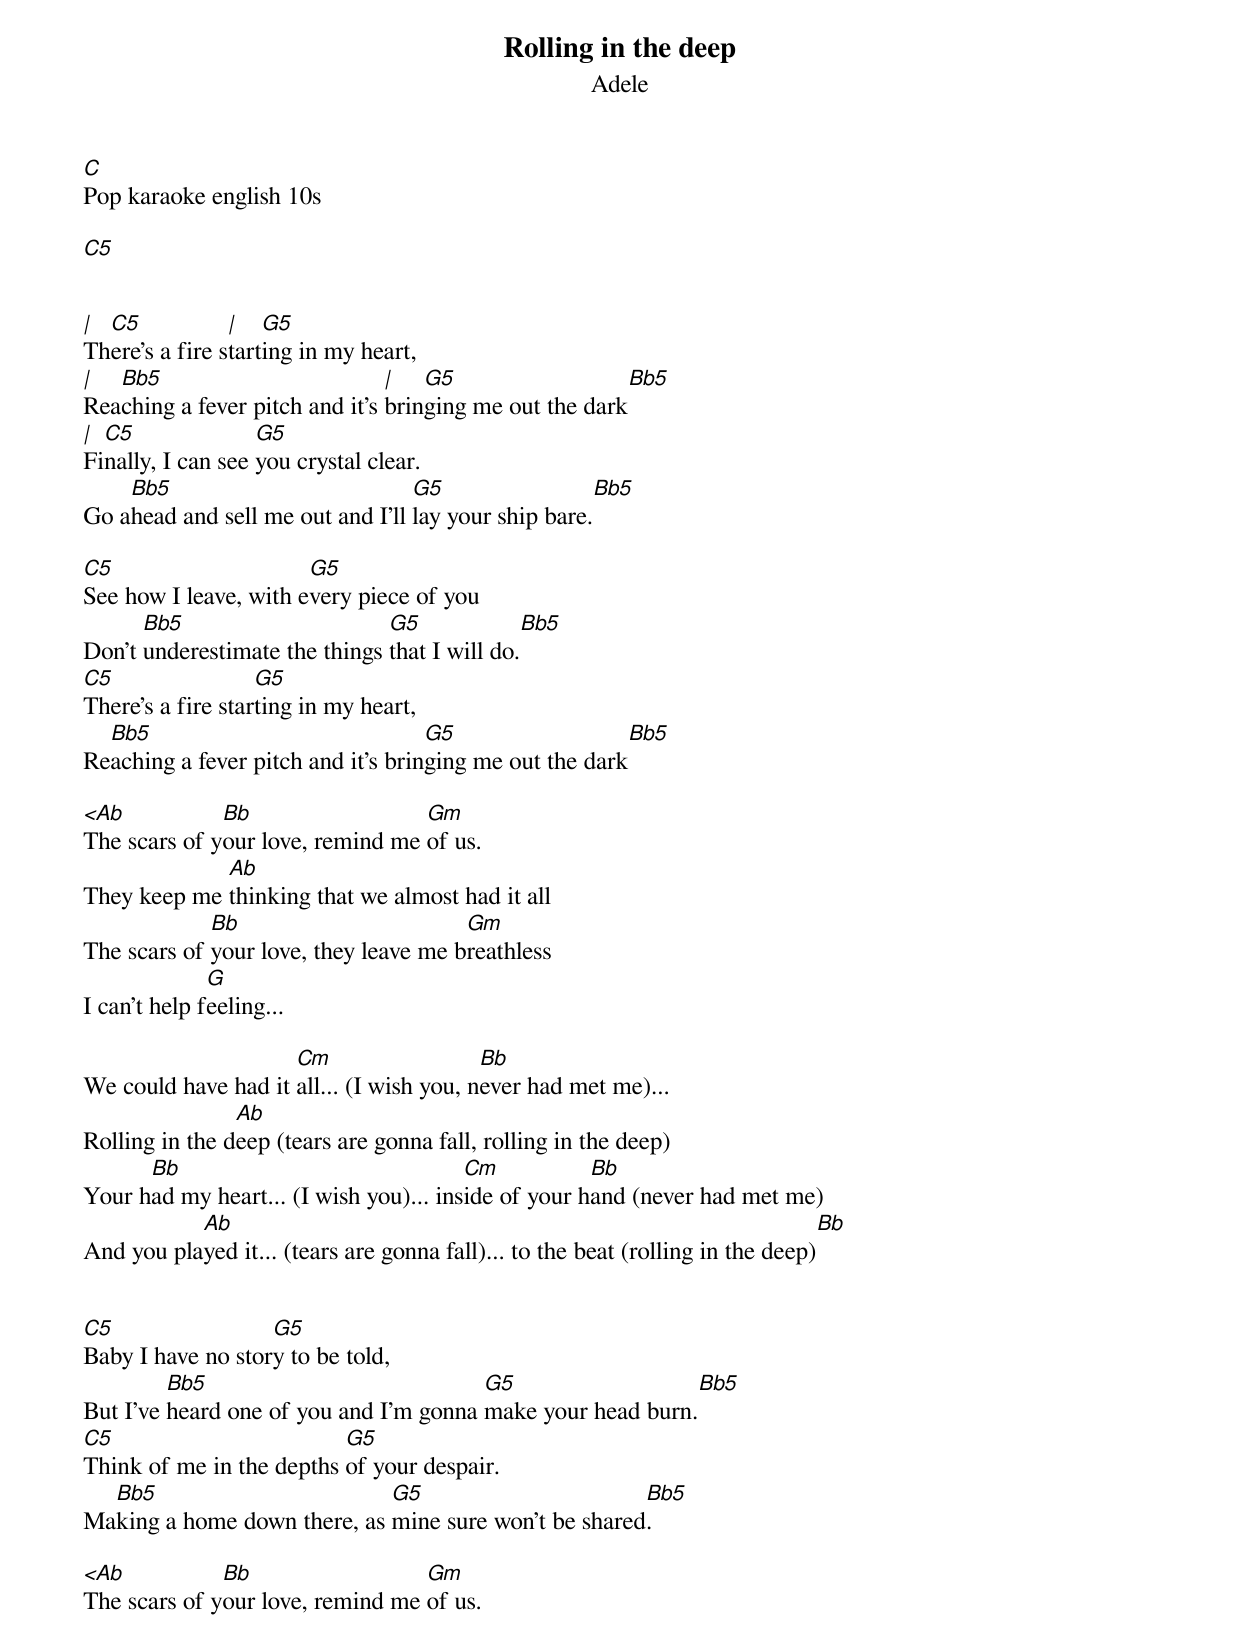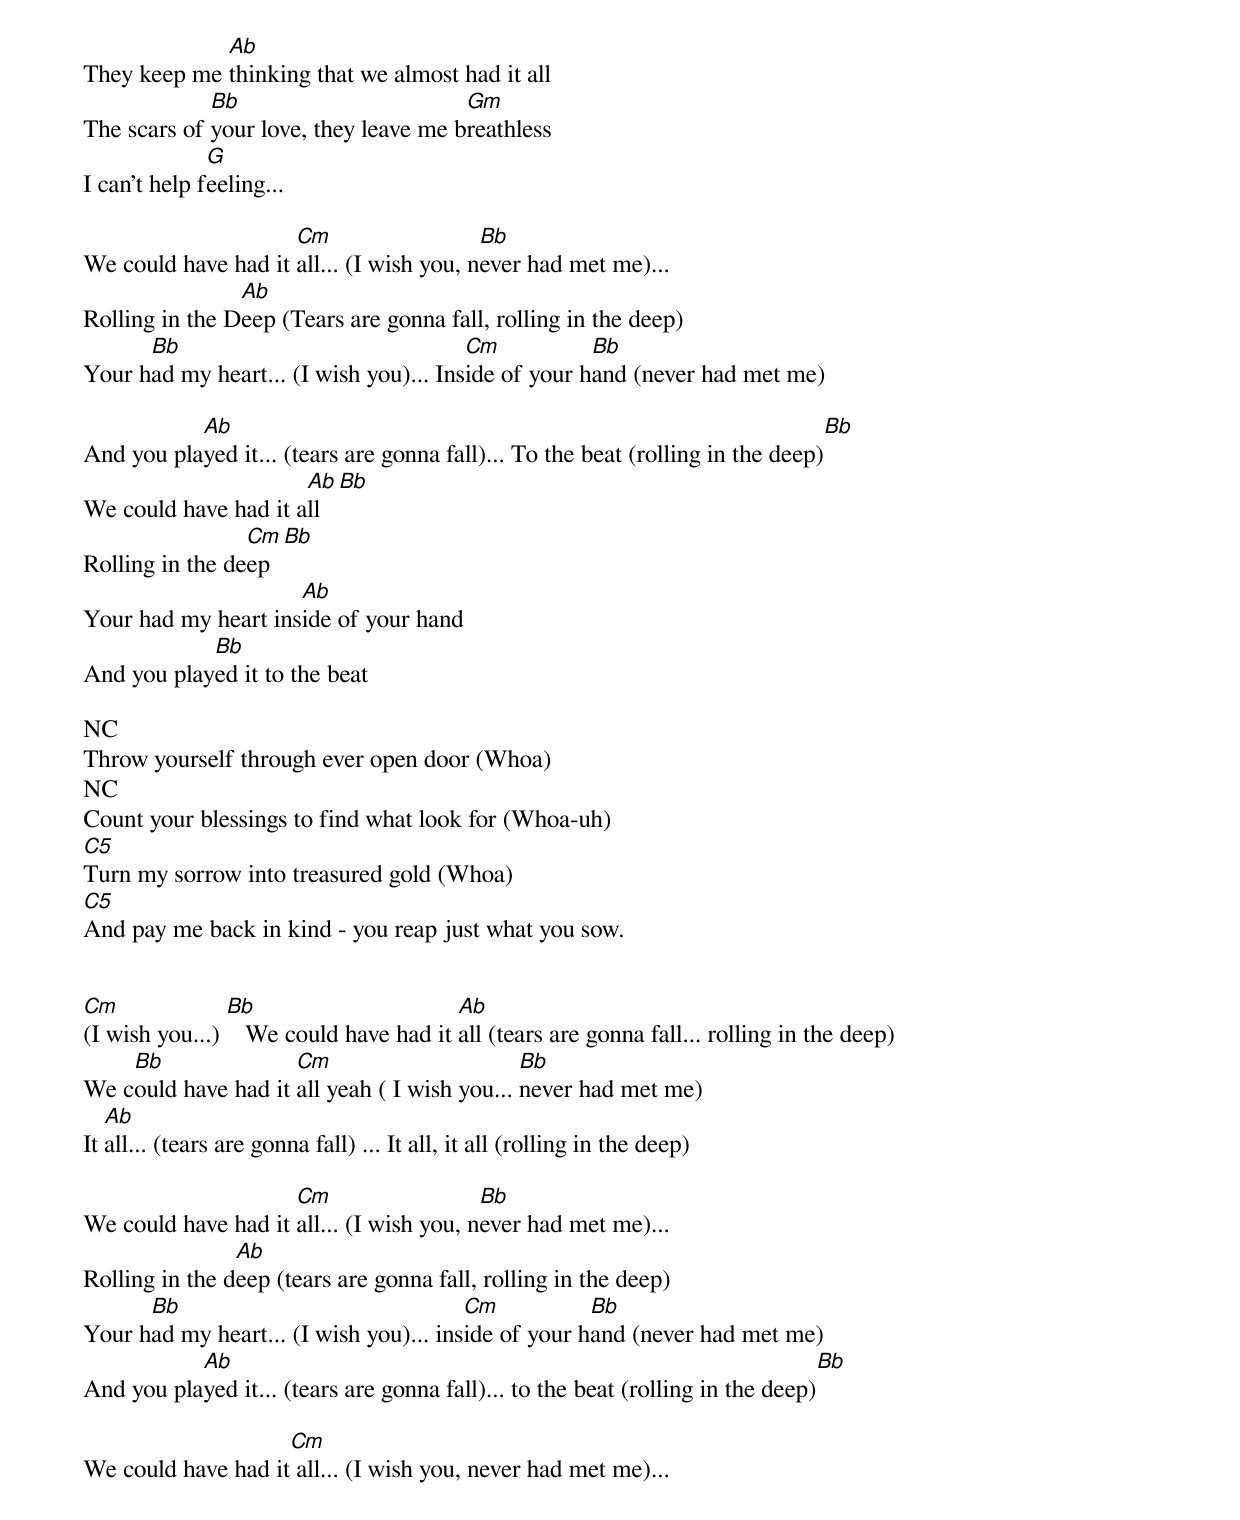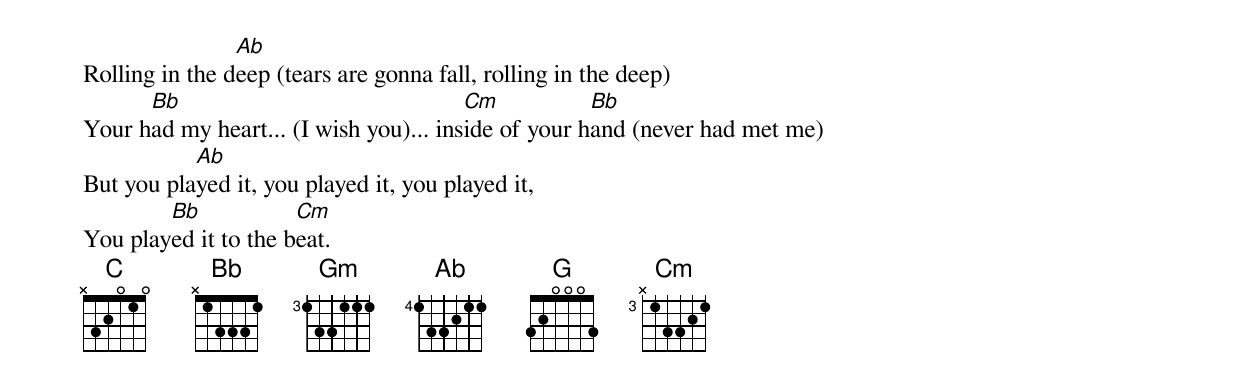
Rolling in the deep
Adele
C
Pop karaoke english 10s

C5


| C5            |   G5
There's a fire starting in my heart,
|  Bb5                          |   G5                  Bb5
Reaching a fever pitch and it's bringing me out the dark
| C5               G5
Finally, I can see you crystal clear.
    Bb5                           G5                 Bb5
Go ahead and sell me out and I'll lay your ship bare.

C5                     G5
See how I leave, with every piece of you
      Bb5                      G5             Bb5
Don't underestimate the things that I will do.
C5                 G5
There's a fire starting in my heart,
  Bb5                               G5                   Bb5
Reaching a fever pitch and it's bringing me out the dark

<Ab           Bb                  Gm
The scars of your love, remind me of us.
             Ab
They keep me thinking that we almost had it all
             Bb                        Gm
The scars of your love, they leave me breathless
              G
I can't help feeling...

                     Cm                   Bb
We could have had it all... (I wish you, never had met me)...
                Ab
Rolling in the deep (tears are gonna fall, rolling in the deep)
      Bb                                Cm           Bb
Your had my heart... (I wish you)... inside of your hand (never had met me)
           Ab                                                                   Bb
And you played it... (tears are gonna fall)... to the beat (rolling in the deep)


C5                 G5
Baby I have no story to be told,
         Bb5                            G5                  Bb5
But I've heard one of you and I'm gonna make your head burn.
C5                        G5
Think of me in the depths of your despair.
  Bb5                        G5                       Bb5
Making a home down there, as mine sure won't be shared.

<Ab           Bb                  Gm
The scars of your love, remind me of us.
             Ab
They keep me thinking that we almost had it all
             Bb                        Gm
The scars of your love, they leave me breathless
              G
I can't help feeling...

                     Cm                   Bb
We could have had it all... (I wish you, never had met me)...
                Ab
Rolling in the Deep (Tears are gonna fall, rolling in the deep)
      Bb                                Cm           Bb
Your had my heart... (I wish you)... Inside of your hand (never had met me)

           Ab                                                                   Bb
And you played it... (tears are gonna fall)... To the beat (rolling in the deep)
                      Ab        Bb
We could have had it all
                 Cm       Bb
Rolling in the deep
                     Ab
Your had my heart inside of your hand
            Bb
And you played it to the beat

NC
Throw yourself through ever open door (Whoa)
NC
Count your blessings to find what look for (Whoa-uh)
C5
Turn my sorrow into treasured gold (Whoa)
C5
And pay me back in kind - you reap just what you sow.


Cm              Bb                      Ab
(I wish you...)    We could have had it all (tears are gonna fall... rolling in the deep)
    Bb               Cm                       Bb
We could have had it all yeah ( I wish you... never had met me)
   Ab
It all... (tears are gonna fall) ... It all, it all (rolling in the deep)

                     Cm                   Bb
We could have had it all... (I wish you, never had met me)...
                Ab
Rolling in the deep (tears are gonna fall, rolling in the deep)
      Bb                                Cm           Bb
Your had my heart... (I wish you)... inside of your hand (never had met me)
           Ab                                                                   Bb
And you played it... (tears are gonna fall)... to the beat (rolling in the deep)

                    Cm
We could have had it all... (I wish you, never had met me)...
                Ab
Rolling in the deep (tears are gonna fall, rolling in the deep)
      Bb                                Cm           Bb
Your had my heart... (I wish you)... inside of your hand (never had met me)
           Ab
But you played it, you played it, you played it,
        Bb            Cm
You played it to the beat.
